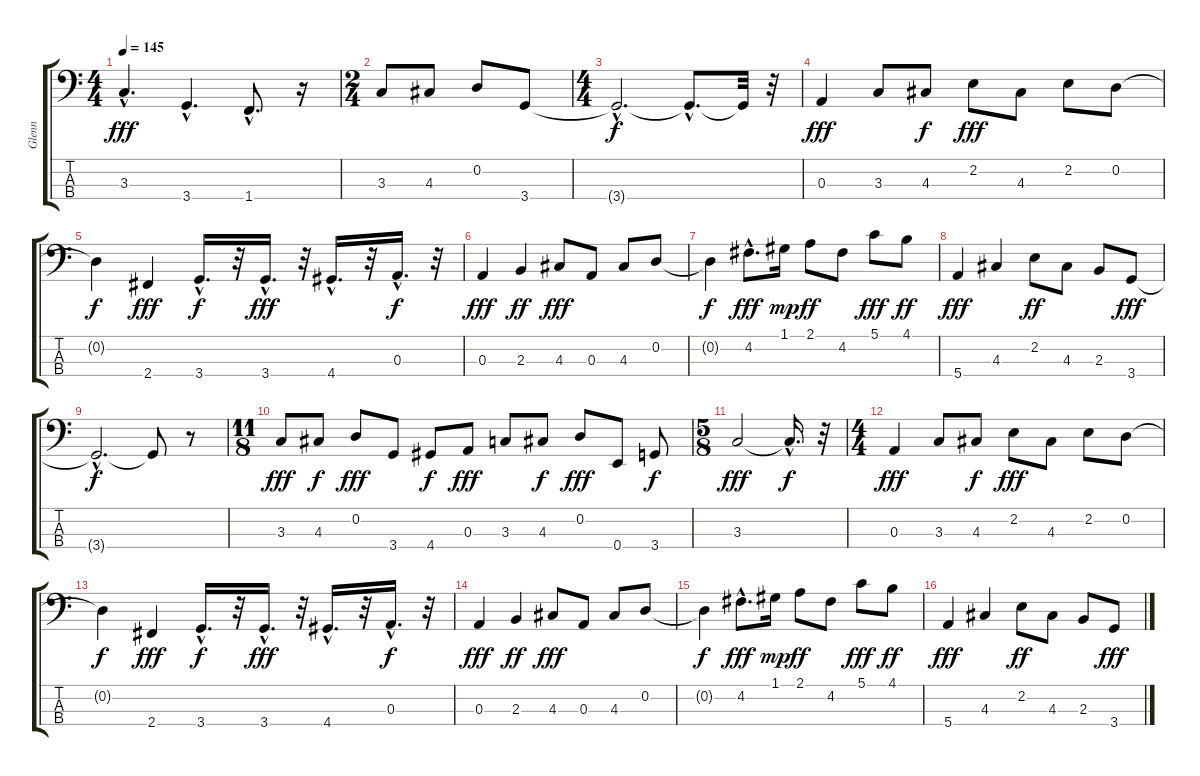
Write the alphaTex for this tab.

\track ("Glenn" "Glenn") {instrument electricbassfinger}
\staff {score tabs}
\tuning (G2 D2 A1 E1) {hide}
\ts (4 4)
\tempo 145
\clef f4
\ks c
3.3{hac}.4{d dy fff} 3.4{hac}.4{d} 1.4{hac}.8{d} r.16 |
\ts (2 4)
3.3.8 4.3.8 0.2.8 3.4.8 |
\ts (4 4)
3.4{hac t}.2{d dy f} 3.4{hac t}.8{d} 3.4{t}.32 r.32 |
0.3.4{dy fff} 3.3.8 4.3.8{dy f} 2.2.8{dy fff} 4.3.8 2.2.8 0.2.8 |
0.2{t}.4{dy f} 2.4.4{dy fff} 3.4{hac}.16{d dy f} r.32 3.4{hac}.16{d dy fff} r.32 4.4{hac}.16{d} r.32 0.3{hac}.16{d dy f} r.32 |
0.3.4{dy fff} 2.3.4{dy ff} 4.3.8{dy fff} 0.3.8 4.3.8 0.2.8 |
0.2{t}.4{dy f} 4.2{hac}.8{d dy fff} 1.1.16{dy mp} 2.1.8{dy ff} 4.2.8 5.1.8{dy fff} 4.1.8{dy ff} |
5.4.4{dy fff} 4.3.4 2.2.8{dy ff} 4.3.8 2.3.8 3.4.8{dy fff} |
3.4{hac t}.2{d dy f} 3.4{t}.8 r.8 |
\ts (11 8)
3.3.8{dy fff} 4.3.8{dy f} 0.2.8{dy fff} 3.4.8 4.4.8{dy f} 0.3.8{dy fff} 3.3.8 4.3.8{dy f} 0.2.8{dy fff} 0.4.8 3.4.8{dy f} |
\ts (5 8)
3.3.2{dy fff} 3.3{hac t}.16{d dy f} r.32 |
\ts (4 4)
0.3.4{dy fff} 3.3.8 4.3.8{dy f} 2.2.8{dy fff} 4.3.8 2.2.8 0.2.8 |
0.2{t}.4{dy f} 2.4.4{dy fff} 3.4{hac}.16{d dy f} r.32 3.4{hac}.16{d dy fff} r.32 4.4{hac}.16{d} r.32 0.3{hac}.16{d dy f} r.32 |
0.3.4{dy fff} 2.3.4{dy ff} 4.3.8{dy fff} 0.3.8 4.3.8 0.2.8 |
0.2{t}.4{dy f} 4.2{hac}.8{d dy fff} 1.1.16{dy mp} 2.1.8{dy ff} 4.2.8 5.1.8{dy fff} 4.1.8{dy ff} |
5.4.4{dy fff} 4.3.4 2.2.8{dy ff} 4.3.8 2.3.8 3.4.8{dy fff}
